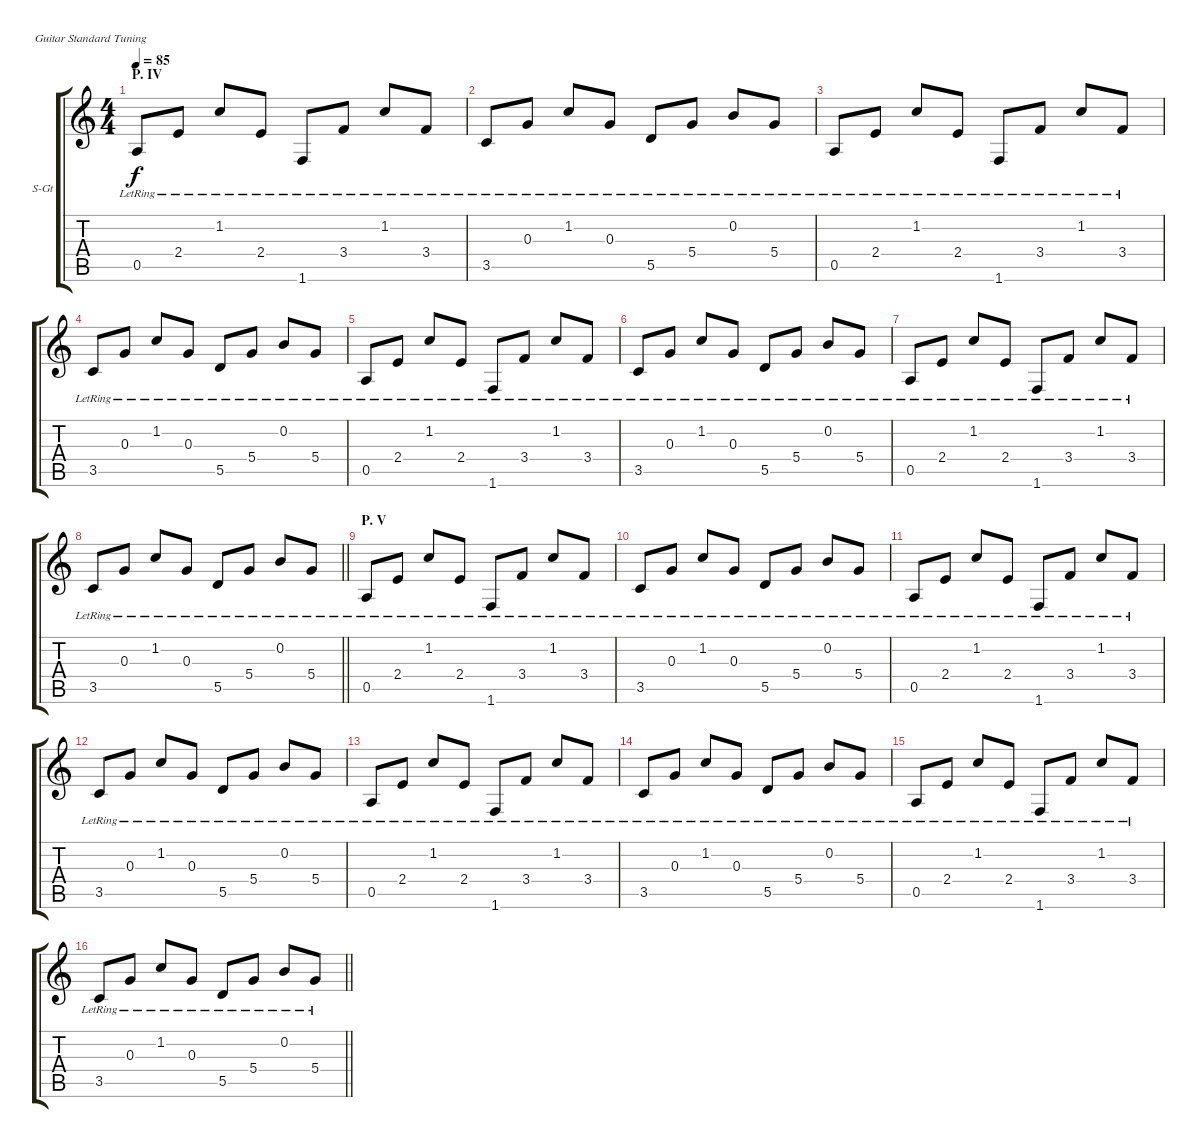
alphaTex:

\bracketExtendMode groupsimilarinstruments
\firstSystemTrackNameOrientation horizontal
\otherSystemsTrackNameOrientation horizontal
\track ("Rhytm Guitar (Left) (Clean)" "S-Gt") {instrument acousticguitarsteel}
\staff {score tabs}
\tuning (E4 B3 G3 D3 A2 E2)
\ts (4 4)
\section ("" "P. IV")
\tempo 85
\clef g2
\ks c
0.5{lr}.8{dy f} 2.4{lr}.8 1.2{lr}.8 2.4{lr}.8 1.6{lr}.8 3.4{lr}.8 1.2{lr}.8 3.4{lr}.8 |
3.5{lr}.8 0.3{lr}.8 1.2{lr}.8 0.3{lr}.8 5.5{lr}.8 5.4{lr}.8 0.2{lr}.8 5.4{lr}.8 |
0.5{lr}.8 2.4{lr}.8 1.2{lr}.8 2.4{lr}.8 1.6{lr}.8 3.4{lr}.8 1.2{lr}.8 3.4{lr}.8 |
3.5{lr}.8 0.3{lr}.8 1.2{lr}.8 0.3{lr}.8 5.5{lr}.8 5.4{lr}.8 0.2{lr}.8 5.4{lr}.8 |
0.5{lr}.8 2.4{lr}.8 1.2{lr}.8 2.4{lr}.8 1.6{lr}.8 3.4{lr}.8 1.2{lr}.8 3.4{lr}.8 |
3.5{lr}.8 0.3{lr}.8 1.2{lr}.8 0.3{lr}.8 5.5{lr}.8 5.4{lr}.8 0.2{lr}.8 5.4{lr}.8 |
0.5{lr}.8 2.4{lr}.8 1.2{lr}.8 2.4{lr}.8 1.6{lr}.8 3.4{lr}.8 1.2{lr}.8 3.4{lr}.8 |
\barLineRight lightlight
3.5{lr}.8 0.3{lr}.8 1.2{lr}.8 0.3{lr}.8 5.5{lr}.8 5.4{lr}.8 0.2{lr}.8 5.4{lr}.8 |
\section ("" "P. V")
0.5{lr}.8 2.4{lr}.8 1.2{lr}.8 2.4{lr}.8 1.6{lr}.8 3.4{lr}.8 1.2{lr}.8 3.4{lr}.8 |
3.5{lr}.8 0.3{lr}.8 1.2{lr}.8 0.3{lr}.8 5.5{lr}.8 5.4{lr}.8 0.2{lr}.8 5.4{lr}.8 |
0.5{lr}.8 2.4{lr}.8 1.2{lr}.8 2.4{lr}.8 1.6{lr}.8 3.4{lr}.8 1.2{lr}.8 3.4{lr}.8 |
3.5{lr}.8 0.3{lr}.8 1.2{lr}.8 0.3{lr}.8 5.5{lr}.8 5.4{lr}.8 0.2{lr}.8 5.4{lr}.8 |
0.5{lr}.8 2.4{lr}.8 1.2{lr}.8 2.4{lr}.8 1.6{lr}.8 3.4{lr}.8 1.2{lr}.8 3.4{lr}.8 |
3.5{lr}.8 0.3{lr}.8 1.2{lr}.8 0.3{lr}.8 5.5{lr}.8 5.4{lr}.8 0.2{lr}.8 5.4{lr}.8 |
0.5{lr}.8 2.4{lr}.8 1.2{lr}.8 2.4{lr}.8 1.6{lr}.8 3.4{lr}.8 1.2{lr}.8 3.4{lr}.8 |
\barLineRight lightlight
3.5{lr}.8 0.3{lr}.8 1.2{lr}.8 0.3{lr}.8 5.5{lr}.8 5.4{lr}.8 0.2{lr}.8 5.4{lr}.8
